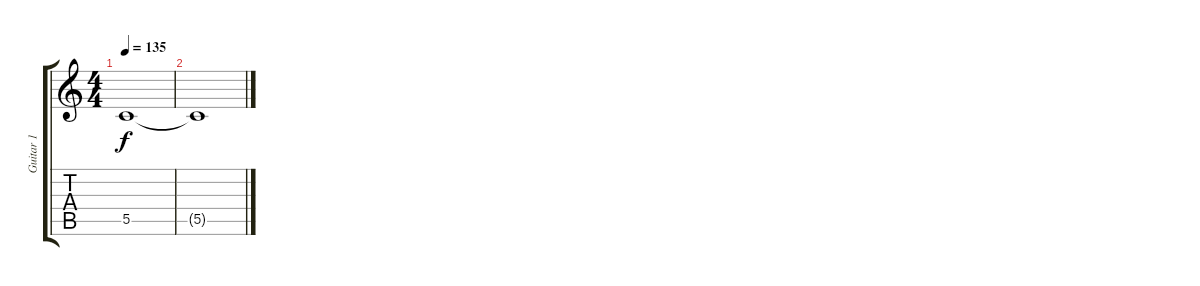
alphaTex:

\track ("Guitar 1" "Guitar 1") {instrument distortionguitar}
\staff {score tabs}
\tuning (D4 A3 F3 C3 G2 C2) {hide}
\ts (4 4)
\tempo 135
\clef g2
\ks c
5.5{t}.1{dy f} |
5.5{t}.1
